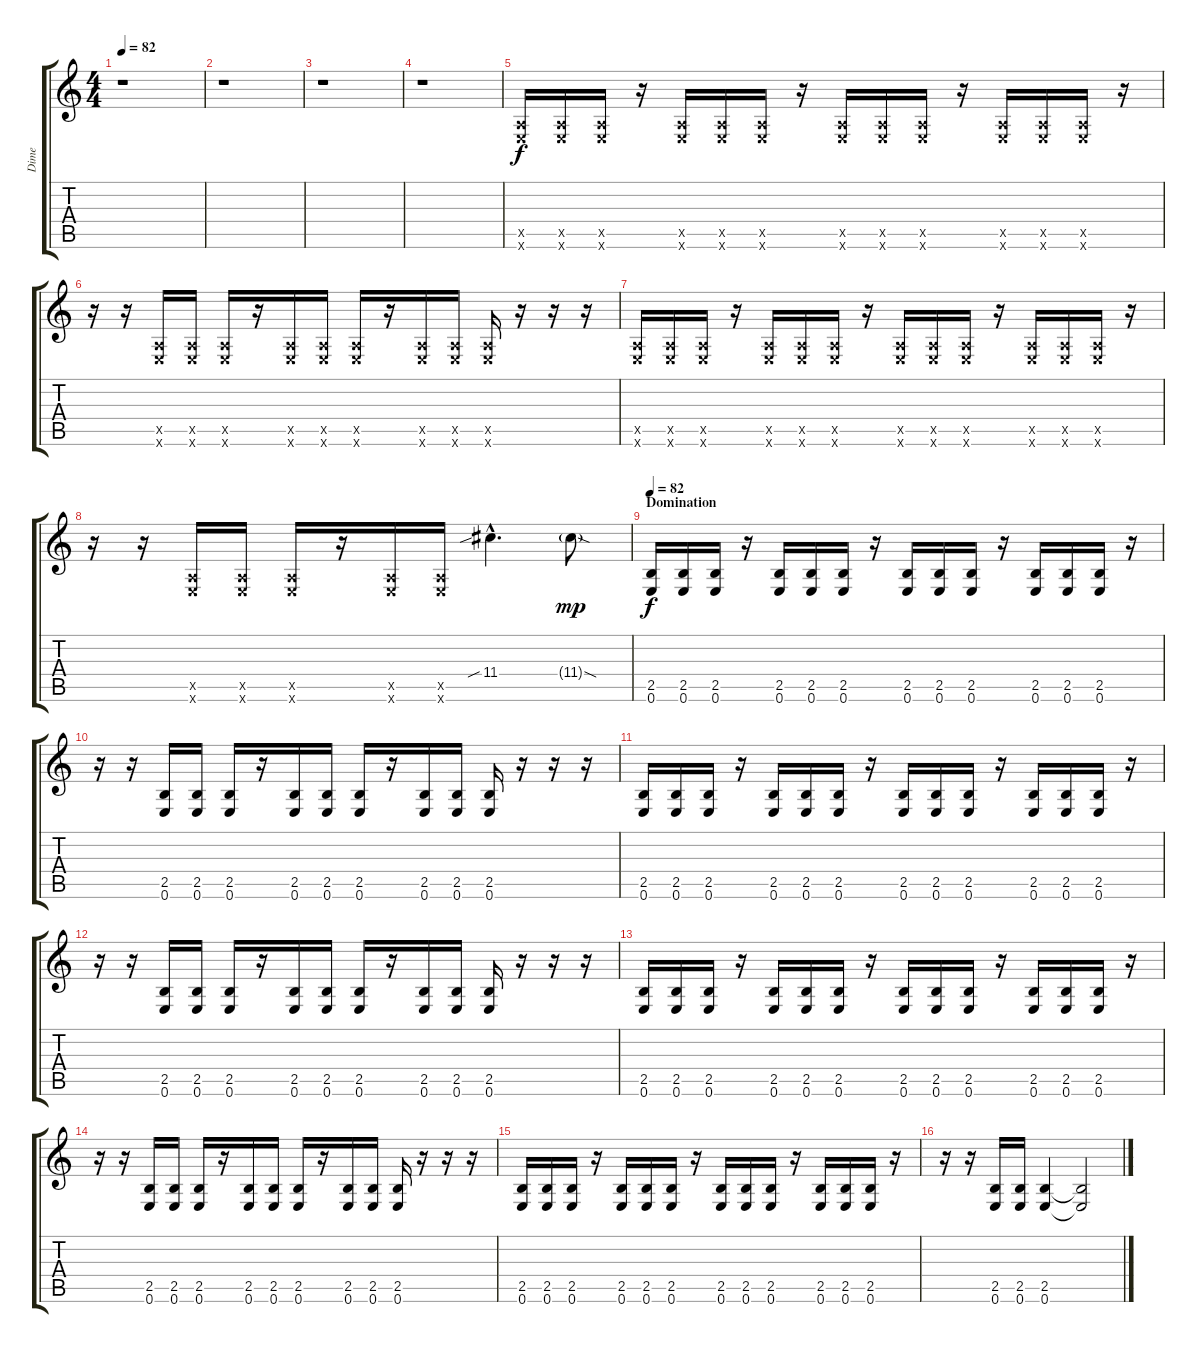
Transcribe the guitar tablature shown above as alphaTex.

\track ("Dime" "Dime") {instrument distortionguitar}
\staff {score tabs}
\tuning (E4 B3 G3 D3 A2 E2) {hide}
\ts (4 4)
\tempo 82
\tempo 75
\tempo 82
\clef g2
\ks c
r.1{dy f instrument distortionguitar} |
r.1 |
r.1 |
r.1 |
(0.5{x} 0.6{x}).16 (0.5{x} 0.6{x}).16 (0.5{x} 0.6{x}).16 r.16 (0.5{x} 0.6{x}).16 (0.5{x} 0.6{x}).16 (0.5{x} 0.6{x}).16 r.16 (0.5{x} 0.6{x}).16 (0.5{x} 0.6{x}).16 (0.5{x} 0.6{x}).16 r.16 (0.5{x} 0.6{x}).16 (0.5{x} 0.6{x}).16 (0.5{x} 0.6{x}).16 r.16 |
r.16 r.16 (0.5{x} 0.6{x}).16 (0.5{x} 0.6{x}).16 (0.5{x} 0.6{x}).16 r.16 (0.5{x} 0.6{x}).16 (0.5{x} 0.6{x}).16 (0.5{x} 0.6{x}).16 r.16 (0.5{x} 0.6{x}).16 (0.5{x} 0.6{x}).16 (0.5{x} 0.6{x}).16 r.16 r.16 r.16 |
(0.5{x} 0.6{x}).16 (0.5{x} 0.6{x}).16 (0.5{x} 0.6{x}).16 r.16 (0.5{x} 0.6{x}).16 (0.5{x} 0.6{x}).16 (0.5{x} 0.6{x}).16 r.16 (0.5{x} 0.6{x}).16 (0.5{x} 0.6{x}).16 (0.5{x} 0.6{x}).16 r.16 (0.5{x} 0.6{x}).16 (0.5{x} 0.6{x}).16 (0.5{x} 0.6{x}).16 r.16 |
r.16 r.16 (0.5{x} 0.6{x}).16 (0.5{x} 0.6{x}).16 (0.5{x} 0.6{x}).16 r.16 (0.5{x} 0.6{x}).16 (0.5{x} 0.6{x}).16 11.4{sib hac}.4{d} 11.4{sod g}.8{dy mp} |
\section ("" "Domination")
\tempo 82
(2.5 0.6).16{dy f} (2.5 0.6).16 (2.5 0.6).16 r.16 (2.5 0.6).16 (2.5 0.6).16 (2.5 0.6).16 r.16 (2.5 0.6).16 (2.5 0.6).16 (2.5 0.6).16 r.16 (2.5 0.6).16 (2.5 0.6).16 (2.5 0.6).16 r.16 |
r.16 r.16 (2.5 0.6).16 (2.5 0.6).16 (2.5 0.6).16 r.16 (2.5 0.6).16 (2.5 0.6).16 (2.5 0.6).16 r.16 (2.5 0.6).16 (2.5 0.6).16 (2.5 0.6).16 r.16 r.16 r.16 |
(2.5 0.6).16 (2.5 0.6).16 (2.5 0.6).16 r.16 (2.5 0.6).16 (2.5 0.6).16 (2.5 0.6).16 r.16 (2.5 0.6).16 (2.5 0.6).16 (2.5 0.6).16 r.16 (2.5 0.6).16 (2.5 0.6).16 (2.5 0.6).16 r.16 |
r.16 r.16 (2.5 0.6).16 (2.5 0.6).16 (2.5 0.6).16 r.16 (2.5 0.6).16 (2.5 0.6).16 (2.5 0.6).16 r.16 (2.5 0.6).16 (2.5 0.6).16 (2.5 0.6).16 r.16 r.16 r.16 |
(2.5 0.6).16 (2.5 0.6).16 (2.5 0.6).16 r.16 (2.5 0.6).16 (2.5 0.6).16 (2.5 0.6).16 r.16 (2.5 0.6).16 (2.5 0.6).16 (2.5 0.6).16 r.16 (2.5 0.6).16 (2.5 0.6).16 (2.5 0.6).16 r.16 |
r.16 r.16 (2.5 0.6).16 (2.5 0.6).16 (2.5 0.6).16 r.16 (2.5 0.6).16 (2.5 0.6).16 (2.5 0.6).16 r.16 (2.5 0.6).16 (2.5 0.6).16 (2.5 0.6).16 r.16 r.16 r.16 |
(2.5 0.6).16 (2.5 0.6).16 (2.5 0.6).16 r.16 (2.5 0.6).16 (2.5 0.6).16 (2.5 0.6).16 r.16 (2.5 0.6).16 (2.5 0.6).16 (2.5 0.6).16 r.16 (2.5 0.6).16 (2.5 0.6).16 (2.5 0.6).16 r.16 |
r.16 r.16 (2.5 0.6).16 (2.5 0.6).16 (2.5 0.6).4 (2.5{t} 0.6{t}).2
